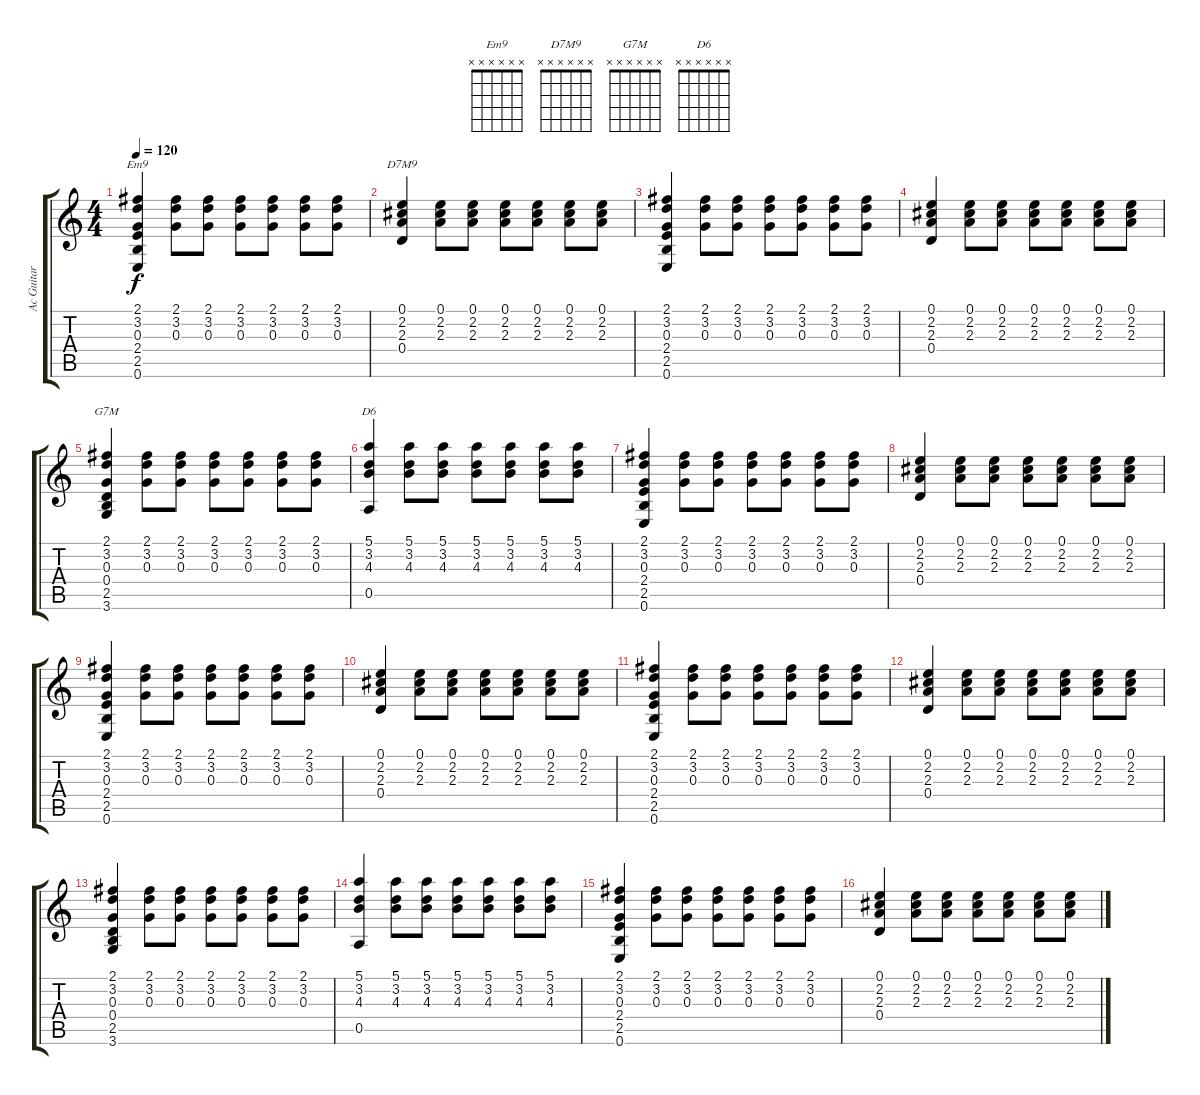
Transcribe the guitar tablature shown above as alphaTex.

\track ("Ac Guitar" "Ac Guitar") {instrument acousticguitarsteel}
\staff {score tabs}
\tuning (E4 B3 G3 D3 A2 E2) {hide}
\chord ("Em9" x x x x x x) {firstfret 0}
\chord ("D7M9" x x x x x x) {firstfret 0}
\chord ("G7M" x x x x x x) {firstfret 0}
\chord ("D6" x x x x x x) {firstfret 0}
\ts (4 4)
\tempo 120
\clef g2
\ks c
(2.1 3.2 0.3 2.4 2.5 0.6).4{ch "Em9" dy f} (2.1 3.2 0.3).8 (2.1 3.2 0.3).8 (2.1 3.2 0.3).8 (2.1 3.2 0.3).8 (2.1 3.2 0.3).8 (2.1 3.2 0.3).8 |
(0.1 2.2 2.3 0.4).4{ch "D7M9"} (0.1 2.2 2.3).8 (0.1 2.2 2.3).8 (0.1 2.2 2.3).8 (0.1 2.2 2.3).8 (0.1 2.2 2.3).8 (0.1 2.2 2.3).8 |
(2.1 3.2 0.3 2.4 2.5 0.6).4 (2.1 3.2 0.3).8 (2.1 3.2 0.3).8 (2.1 3.2 0.3).8 (2.1 3.2 0.3).8 (2.1 3.2 0.3).8 (2.1 3.2 0.3).8 |
(0.1 2.2 2.3 0.4).4 (0.1 2.2 2.3).8 (0.1 2.2 2.3).8 (0.1 2.2 2.3).8 (0.1 2.2 2.3).8 (0.1 2.2 2.3).8 (0.1 2.2 2.3).8 |
(2.1 3.2 0.3 0.4 2.5 3.6).4{ch "G7M"} (2.1 3.2 0.3).8 (2.1 3.2 0.3).8 (2.1 3.2 0.3).8 (2.1 3.2 0.3).8 (2.1 3.2 0.3).8 (2.1 3.2 0.3).8 |
(5.1 3.2 4.3 0.5).4{ch "D6"} (5.1 3.2 4.3).8 (5.1 3.2 4.3).8 (5.1 3.2 4.3).8 (5.1 3.2 4.3).8 (5.1 3.2 4.3).8 (5.1 3.2 4.3).8 |
(2.1 3.2 0.3 2.4 2.5 0.6).4 (2.1 3.2 0.3).8 (2.1 3.2 0.3).8 (2.1 3.2 0.3).8 (2.1 3.2 0.3).8 (2.1 3.2 0.3).8 (2.1 3.2 0.3).8 |
(0.1 2.2 2.3 0.4).4 (0.1 2.2 2.3).8 (0.1 2.2 2.3).8 (0.1 2.2 2.3).8 (0.1 2.2 2.3).8 (0.1 2.2 2.3).8 (0.1 2.2 2.3).8 |
(2.1 3.2 0.3 2.4 2.5 0.6).4 (2.1 3.2 0.3).8 (2.1 3.2 0.3).8 (2.1 3.2 0.3).8 (2.1 3.2 0.3).8 (2.1 3.2 0.3).8 (2.1 3.2 0.3).8 |
(0.1 2.2 2.3 0.4).4 (0.1 2.2 2.3).8 (0.1 2.2 2.3).8 (0.1 2.2 2.3).8 (0.1 2.2 2.3).8 (0.1 2.2 2.3).8 (0.1 2.2 2.3).8 |
(2.1 3.2 0.3 2.4 2.5 0.6).4 (2.1 3.2 0.3).8 (2.1 3.2 0.3).8 (2.1 3.2 0.3).8 (2.1 3.2 0.3).8 (2.1 3.2 0.3).8 (2.1 3.2 0.3).8 |
(0.1 2.2 2.3 0.4).4 (0.1 2.2 2.3).8 (0.1 2.2 2.3).8 (0.1 2.2 2.3).8 (0.1 2.2 2.3).8 (0.1 2.2 2.3).8 (0.1 2.2 2.3).8 |
(2.1 3.2 0.3 0.4 2.5 3.6).4 (2.1 3.2 0.3).8 (2.1 3.2 0.3).8 (2.1 3.2 0.3).8 (2.1 3.2 0.3).8 (2.1 3.2 0.3).8 (2.1 3.2 0.3).8 |
(5.1 3.2 4.3 0.5).4 (5.1 3.2 4.3).8 (5.1 3.2 4.3).8 (5.1 3.2 4.3).8 (5.1 3.2 4.3).8 (5.1 3.2 4.3).8 (5.1 3.2 4.3).8 |
(2.1 3.2 0.3 2.4 2.5 0.6).4 (2.1 3.2 0.3).8 (2.1 3.2 0.3).8 (2.1 3.2 0.3).8 (2.1 3.2 0.3).8 (2.1 3.2 0.3).8 (2.1 3.2 0.3).8 |
(0.1 2.2 2.3 0.4).4 (0.1 2.2 2.3).8 (0.1 2.2 2.3).8 (0.1 2.2 2.3).8 (0.1 2.2 2.3).8 (0.1 2.2 2.3).8 (0.1 2.2 2.3).8
